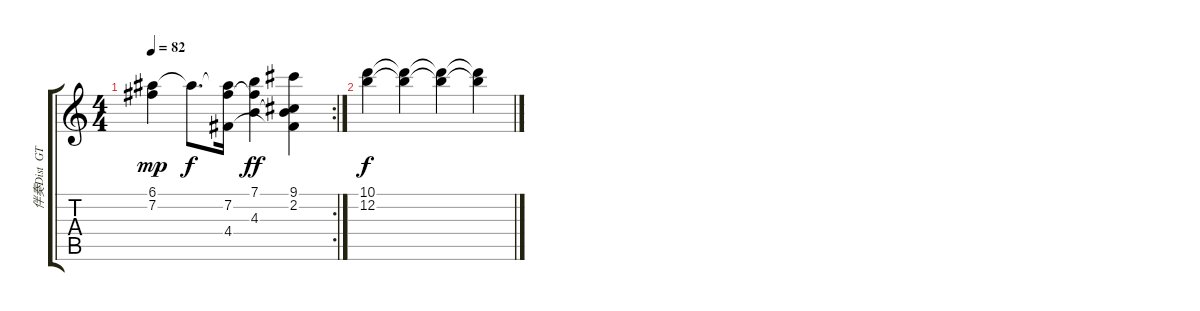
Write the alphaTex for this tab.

\track ("伴奏Dist  GT" "伴奏Dist  GT") {instrument overdrivenguitar}
\staff {score tabs}
\tuning (E4 B3 G3 D3 A2 E2) {hide}
\rc 2
\ts (4 4)
\tempo 82
\clef g2
\ks c
(6.1 7.2).4{dy mp} 6.1{t}.8{d dy f} (6.1{t} 7.2 4.4).16 (7.1 7.2{t} 4.3).4{dy ff} (9.1 2.2 4.3{t} 4.4{t}).4 |
(10.1 12.2).4{dy f} (10.1{t} 12.2{t}).4{volume 8} (10.1{t} 12.2{t}).4{volume 6} (10.1{t} 12.2{t}).4{volume 3}
